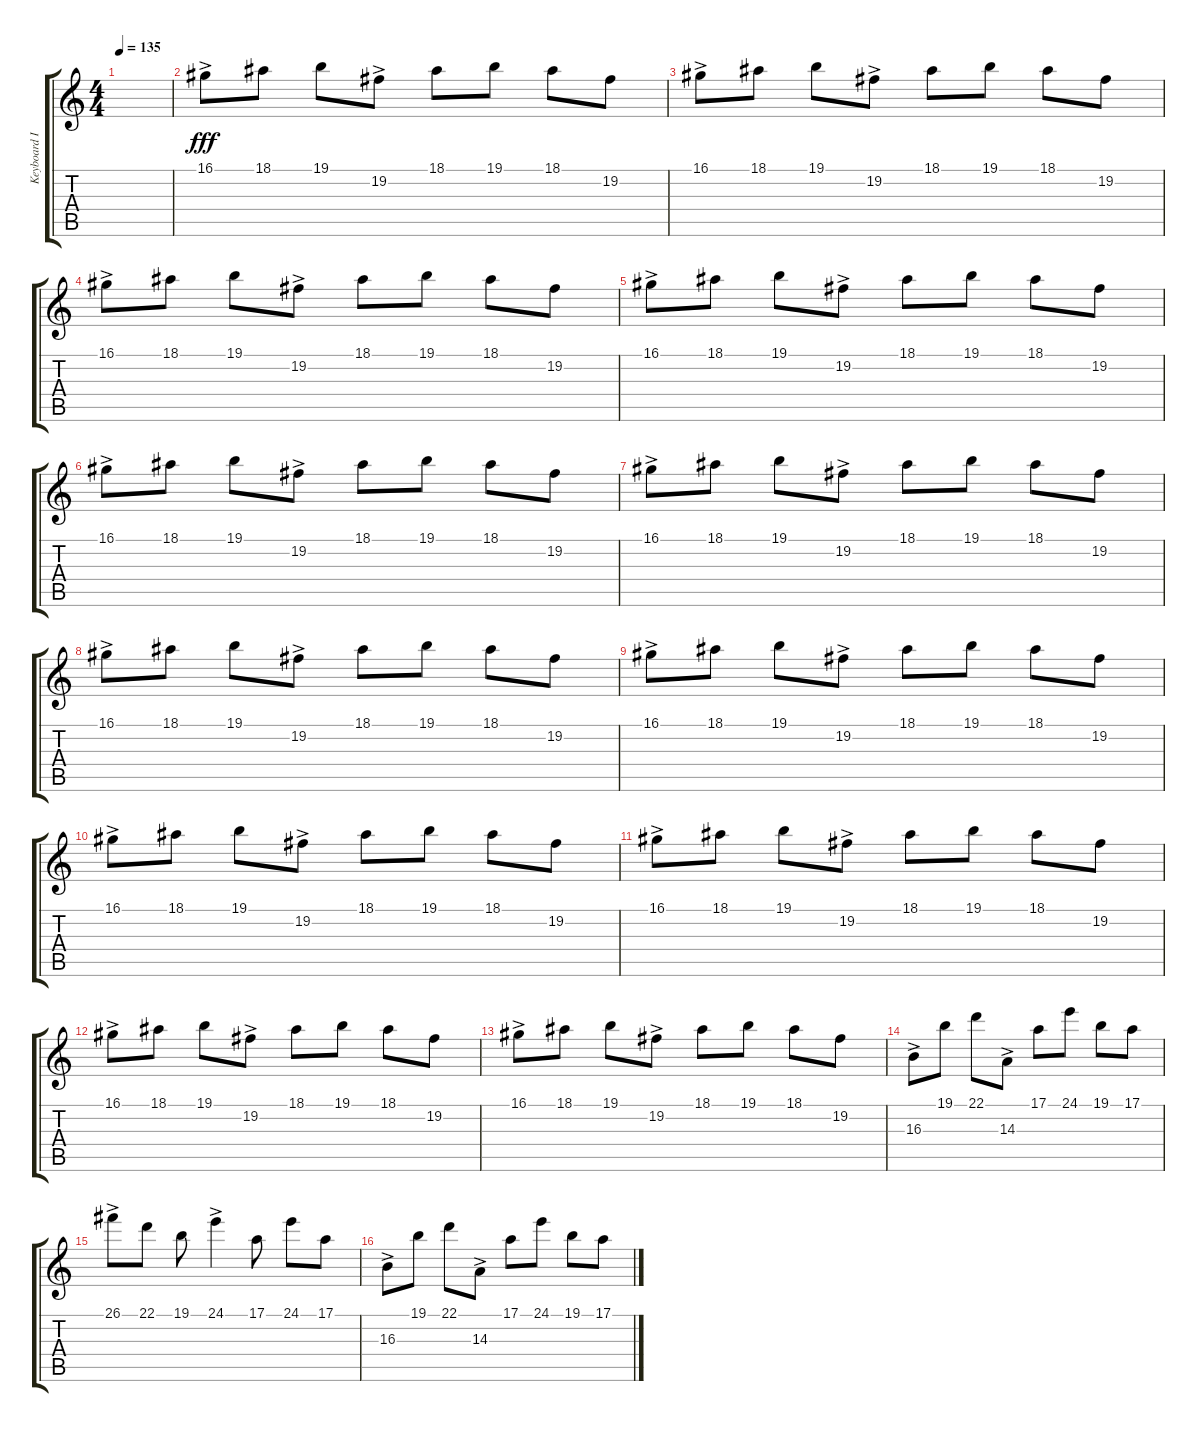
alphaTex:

\track ("Keyboard II" "Keyboard I") {instrument electricpiano1}
\staff {score tabs}
\tuning (E4 B3 G3 D3 A2 E2) {hide}
\ts (4 4)
\tempo 135
\clef g2
\ks c
|
16.1{ac}.8{dy fff volume 13 instrument acousticgrandpiano} 18.1.8 19.1.8 19.2{ac}.8 18.1.8 19.1.8 18.1.8 19.2.8 |
16.1{ac}.8 18.1.8 19.1.8 19.2{ac}.8 18.1.8 19.1.8 18.1.8 19.2.8 |
16.1{ac}.8 18.1.8 19.1.8 19.2{ac}.8 18.1.8 19.1.8 18.1.8 19.2.8 |
16.1{ac}.8 18.1.8 19.1.8 19.2{ac}.8 18.1.8 19.1.8 18.1.8 19.2.8 |
16.1{ac}.8 18.1.8 19.1.8 19.2{ac}.8 18.1.8 19.1.8 18.1.8 19.2.8 |
16.1{ac}.8 18.1.8 19.1.8 19.2{ac}.8 18.1.8 19.1.8 18.1.8 19.2.8 |
16.1{ac}.8 18.1.8 19.1.8 19.2{ac}.8 18.1.8 19.1.8 18.1.8 19.2.8 |
16.1{ac}.8 18.1.8 19.1.8 19.2{ac}.8 18.1.8 19.1.8 18.1.8 19.2.8 |
16.1{ac}.8 18.1.8 19.1.8 19.2{ac}.8 18.1.8 19.1.8 18.1.8 19.2.8 |
16.1{ac}.8 18.1.8 19.1.8 19.2{ac}.8 18.1.8 19.1.8 18.1.8 19.2.8 |
16.1{ac}.8 18.1.8 19.1.8 19.2{ac}.8 18.1.8 19.1.8 18.1.8 19.2.8 |
16.1{ac}.8 18.1.8 19.1.8 19.2{ac}.8 18.1.8 19.1.8 18.1.8 19.2.8 |
16.3{ac}.8{instrument acousticgrandpiano} 19.1.8 22.1.8 14.3{ac}.8 17.1.8 24.1.8 19.1.8 17.1.8 |
26.1{ac}.8 22.1.8 19.1.8 24.1{ac}.4 17.1.8 24.1.8 17.1.8 |
16.3{ac}.8{instrument acousticgrandpiano} 19.1.8 22.1.8 14.3{ac}.8 17.1.8 24.1.8 19.1.8 17.1.8
